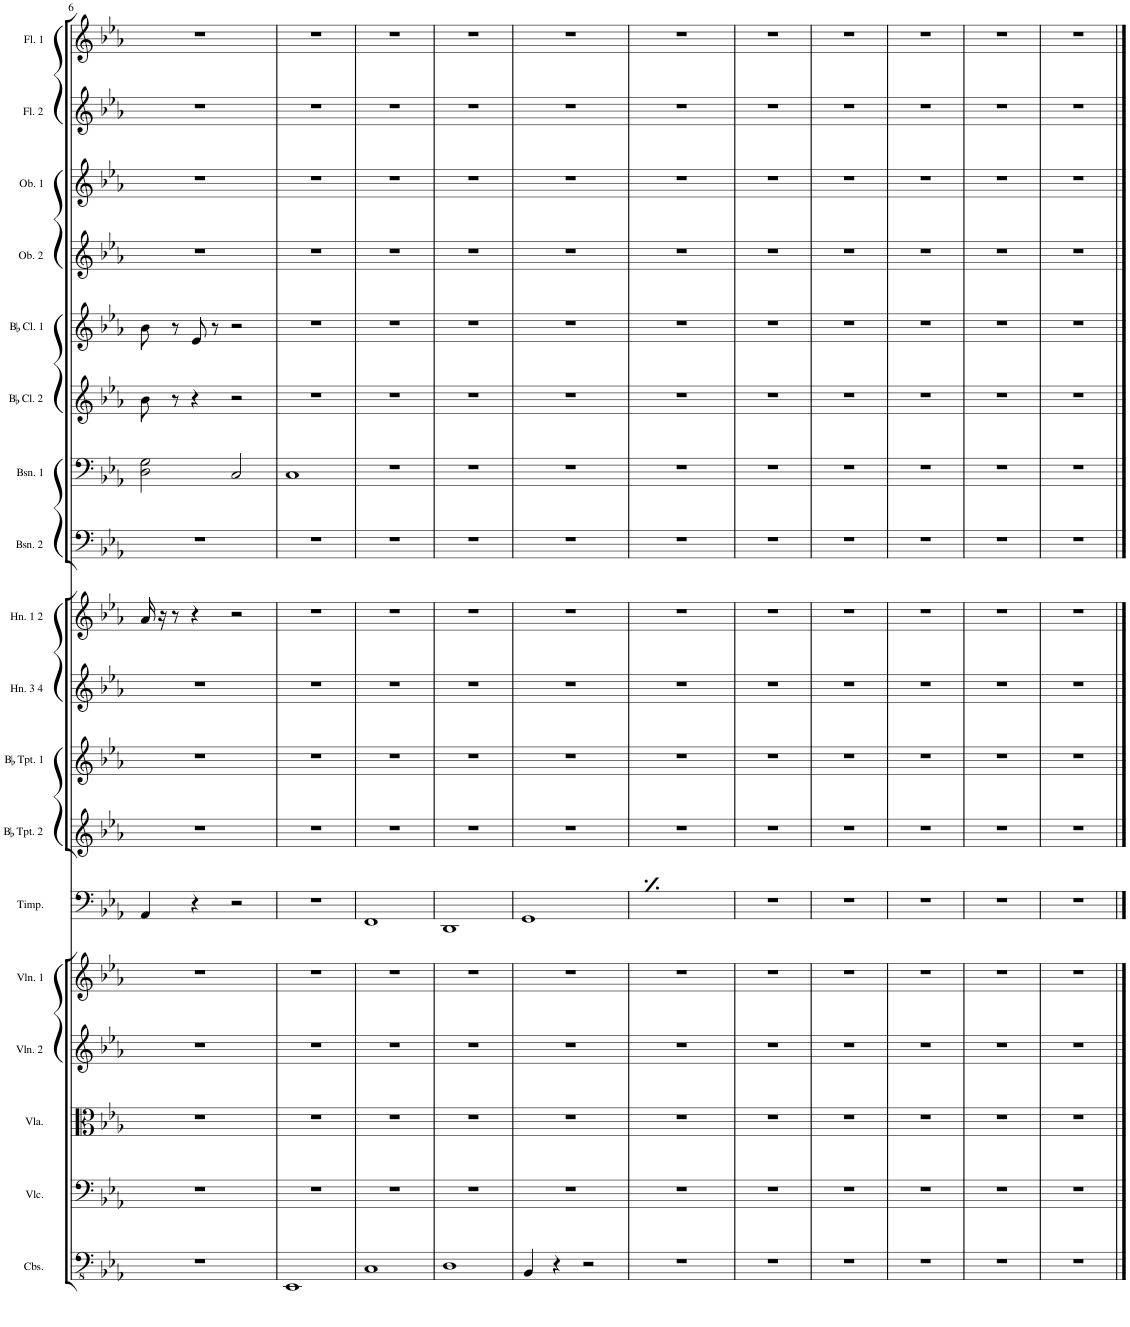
**kern	**kern	**kern	**kern	**kern	**kern	**kern	**kern	**kern	**kern	**kern	**kern	**kern	**kern	**kern	**kern	**kern	**kern
*part18	*part17	*part16	*part15	*part14	*part13	*part12	*part11	*part10	*part9	*part8	*part7	*part6	*part5	*part4	*part3	*part2	*part1
*staff18	*staff17	*staff16	*staff15	*staff14	*staff13	*staff12	*staff11	*staff10	*staff9	*staff8	*staff7	*staff6	*staff5	*staff4	*staff3	*staff2	*staff1
*I"Contrabass	*I"Violoncello	*I"Viola	*I"Violin 2	*I"Violin 1	*I"Timpani	*I"BaccidentalFlat Trumpet 2	*I"BaccidentalFlat Trumpet 1	*I"Horn 3 4	*I"Horn 1 2	*I"Bassoon 2	*I"Bassoon 1	*I"BaccidentalFlat Clarinet 2	*I"BaccidentalFlat Clarinet 1	*I"Oboe 2	*I"Oboe 1	*I"Flute 2	*I"Flute 1
*I'Cbs.	*I'Vlc.	*I'Vla.	*I'Vln. 2	*I'Vln. 1	*I'Timp.	*I'BaccidentalFlat Tpt. 2	*I'BaccidentalFlat Tpt. 1	*I'Hn. 3 4	*I'Hn. 1 2	*I'Bsn. 2	*I'Bsn. 1	*I'BaccidentalFlat Cl. 2	*I'BaccidentalFlat Cl. 1	*I'Ob. 2	*I'Ob. 1	*I'Fl. 2	*I'Fl. 1
!!LO:PB:g=z
*clefFv4	*clefF4	*clefC3	*clefG2	*clefG2	*clefF4	*clefG2	*clefG2	*clefG2	*clefG2	*clefF4	*clefF4	*clefG2	*clefG2	*clefG2	*clefG2	*clefG2	*clefG2
*	*	*	*	*	*	*ITrd1c2	*ITrd1c2	*ITrd4c7	*ITrd4c7	*	*	*ITrd1c2	*	*	*	*	*
*k[b-e-a-]	*k[b-e-a-]	*k[b-e-a-]	*k[b-e-a-]	*k[b-e-a-]	*k[b-e-a-]	*k[b-e-a-]	*k[b-e-a-]	*k[b-e-a-]	*k[b-e-a-]	*k[b-e-a-]	*k[b-e-a-]	*k[b-e-a-]	*k[b-e-a-]	*k[b-e-a-]	*k[b-e-a-]	*k[b-e-a-]	*k[b-e-a-]
*M4/4	*M4/4	*M4/4	*M4/4	*M4/4	*M4/4	*M4/4	*M4/4	*M4/4	*M4/4	*M4/4	*M4/4	*M4/4	*M4/4	*M4/4	*M4/4	*M4/4	*M4/4
=6	=6	=6	=6	=6	=6	=6	=6	=6	=6	=6	=6	=6	=6	=6	=6	=6	=6
1r	1r	1r	1r	1r	4AA-/	1r	1r	1r	16a-/	1r	2D\ 2G\	8b-\	8b-\	1r	1r	1r	1r
.	.	.	.	.	.	.	.	.	16r	.	.	.	.	.	.	.	.
.	.	.	.	.	.	.	.	.	8r	.	.	8r	8r	.	.	.	.
.	.	.	.	.	4r	.	.	.	4r	.	.	4r	8e-/	.	.	.	.
.	.	.	.	.	.	.	.	.	.	.	.	.	8r	.	.	.	.
.	.	.	.	.	2r	.	.	.	2r	.	2C/	2r	2r	.	.	.	.
=7	=7	=7	=7	=7	=7	=7	=7	=7	=7	=7	=7	=7	=7	=7	=7	=7	=7
1EEE-	1r	1r	1r	1r	1r	1r	1r	1r	1r	1r	1C	1r	1r	1r	1r	1r	1r
=8	=8	=8	=8	=8	=8	=8	=8	=8	=8	=8	=8	=8	=8	=8	=8	=8	=8
1CC	1r	1r	1r	1r	1FF	1r	1r	1r	1r	1r	1r	1r	1r	1r	1r	1r	1r
=9	=9	=9	=9	=9	=9	=9	=9	=9	=9	=9	=9	=9	=9	=9	=9	=9	=9
1DD	1r	1r	1r	1r	1DD	1r	1r	1r	1r	1r	1r	1r	1r	1r	1r	1r	1r
=10	=10	=10	=10	=10	=10	=10	=10	=10	=10	=10	=10	=10	=10	=10	=10	=10	=10
4BBB-/	1r	1r	1r	1r	1GG	1r	1r	1r	1r	1r	1r	1r	1r	1r	1r	1r	1r
4r	.	.	.	.	.	.	.	.	.	.	.	.	.	.	.	.	.
2r	.	.	.	.	.	.	.	.	.	.	.	.	.	.	.	.	.
=11	=11	=11	=11	=11	=11	=11	=11	=11	=11	=11	=11	=11	=11	=11	=11	=11	=11
1r	1r	1r	1r	1r	1GG	1r	1r	1r	1r	1r	1r	1r	1r	1r	1r	1r	1r
=12	=12	=12	=12	=12	=12	=12	=12	=12	=12	=12	=12	=12	=12	=12	=12	=12	=12
1r	1r	1r	1r	1r	1r	1r	1r	1r	1r	1r	1r	1r	1r	1r	1r	1r	1r
=13	=13	=13	=13	=13	=13	=13	=13	=13	=13	=13	=13	=13	=13	=13	=13	=13	=13
1r	1r	1r	1r	1r	1r	1r	1r	1r	1r	1r	1r	1r	1r	1r	1r	1r	1r
=14	=14	=14	=14	=14	=14	=14	=14	=14	=14	=14	=14	=14	=14	=14	=14	=14	=14
1r	1r	1r	1r	1r	1r	1r	1r	1r	1r	1r	1r	1r	1r	1r	1r	1r	1r
=15	=15	=15	=15	=15	=15	=15	=15	=15	=15	=15	=15	=15	=15	=15	=15	=15	=15
1r	1r	1r	1r	1r	1r	1r	1r	1r	1r	1r	1r	1r	1r	1r	1r	1r	1r
=16	=16	=16	=16	=16	=16	=16	=16	=16	=16	=16	=16	=16	=16	=16	=16	=16	=16
1r	1r	1r	1r	1r	1r	1r	1r	1r	1r	1r	1r	1r	1r	1r	1r	1r	1r
==	==	==	==	==	==	==	==	==	==	==	==	==	==	==	==	==	==
*-	*-	*-	*-	*-	*-	*-	*-	*-	*-	*-	*-	*-	*-	*-	*-	*-	*-
